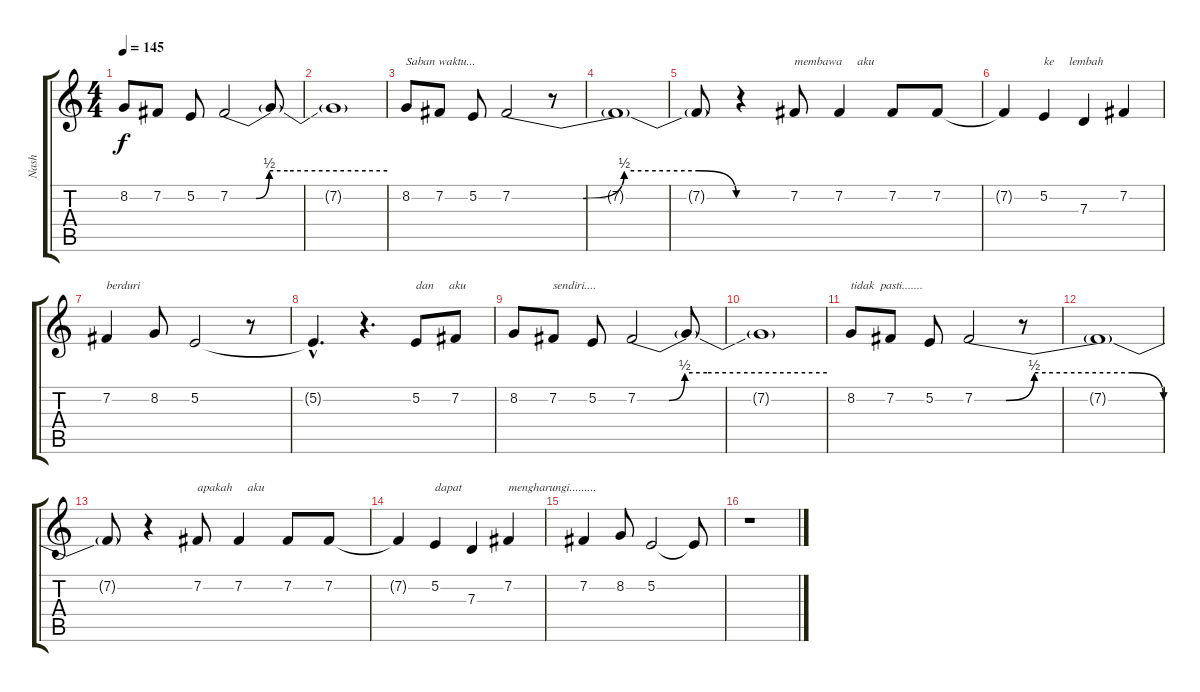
\track ("Nash" "Nash") {instrument viola}
\staff {score tabs}
\tuning (E4 B3 G3 D3 A2 E2) {hide}
\ts (4 4)
\tempo 145
\clef g2
\ks c
8.2.8{dy f} 7.2.8 5.2.8 7.2{be (custom 0 0 10 0 15 2 22 2 60 2)}.2 7.2{t}.8 |
7.2{t}.1 |
8.2.8{txt "Saban waktu..."} 7.2.8 5.2.8 7.2{be (custom 0 0 19 0 30 2 50 2 60 0)}.2 r.8 |
7.2{t}.1 |
7.2{t}.8 r.4 7.2.8{txt "membawa     aku "} 7.2.4 7.2.8 7.2.8 |
7.2{t}.4 5.2.4{txt "ke     lembah "} 7.3.4 7.2.4 |
7.2.4{txt "berduri"} 8.2.8 5.2.2 r.8 |
5.2{hac t}.4{d} r.4{d} 5.2.8{txt "dan     aku "} 7.2.8 |
8.2.8 7.2.8{txt "sendiri...."} 5.2.8 7.2{be (custom 0 0 10 0 15 2 22 2 60 2)}.2 7.2{t}.8 |
7.2{t}.1 |
8.2.8{txt "tidak  pasti......."} 7.2.8 5.2.8 7.2{be (custom 0 0 10 0 19 2 50 2 60 0)}.2 r.8 |
7.2{t}.1 |
7.2{t}.8 r.4 7.2.8{txt "apakah     aku"} 7.2.4 7.2.8 7.2.8 |
7.2{t}.4 5.2.4{txt "dapat"} 7.3.4 7.2.4{txt "mengharungi........."} |
7.2.4 8.2.8 5.2.2 5.2{t}.8 |
r.1
